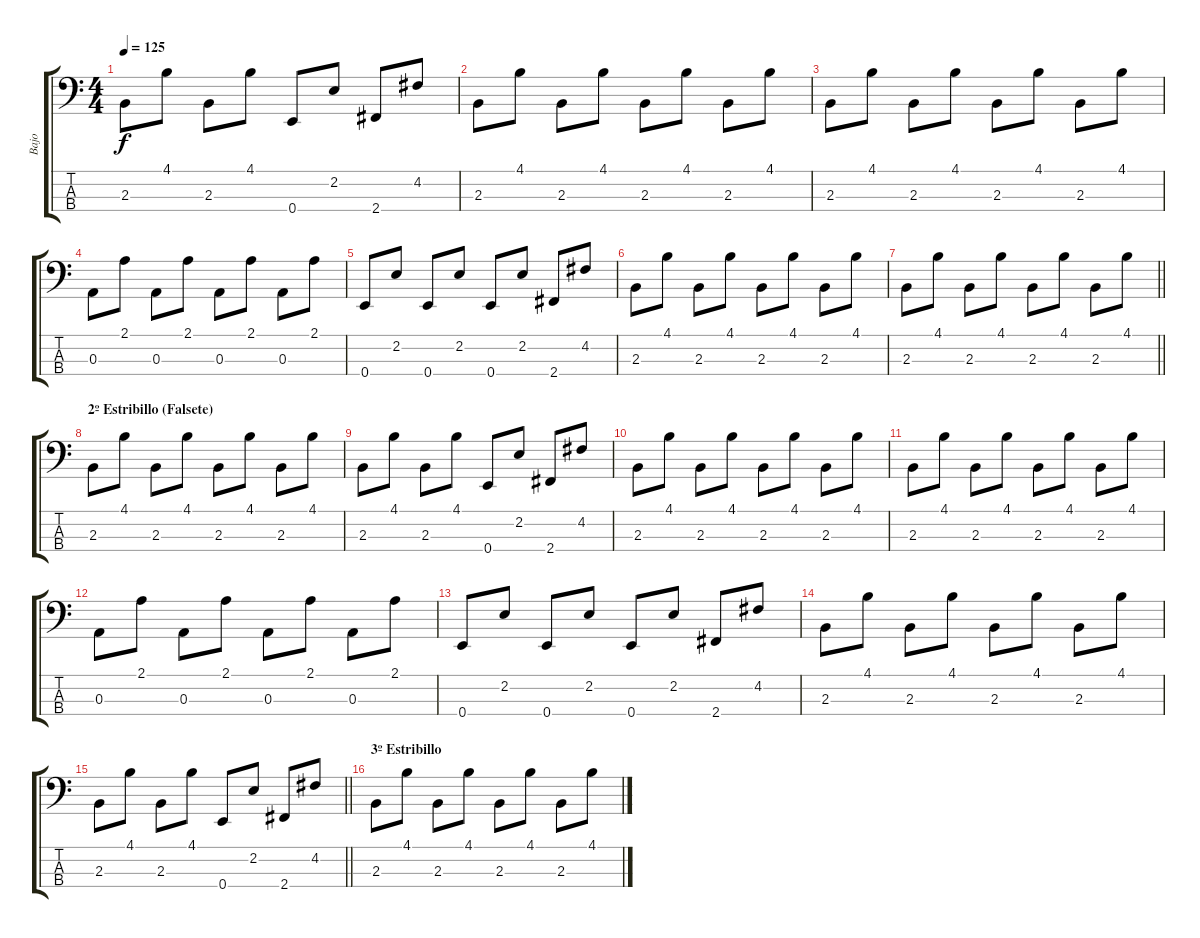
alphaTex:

\track ("Bajo" "Bajo") {instrument electricbassfinger}
\staff {score tabs}
\tuning (G2 D2 A1 E1) {hide}
\ts (4 4)
\tempo 125
\clef f4
\ks c
2.3.8{dy f} 4.1.8 2.3.8 4.1.8 0.4.8 2.2.8 2.4.8 4.2.8 |
2.3.8 4.1.8 2.3.8 4.1.8 2.3.8 4.1.8 2.3.8 4.1.8 |
2.3.8 4.1.8 2.3.8 4.1.8 2.3.8 4.1.8 2.3.8 4.1.8 |
0.3.8 2.1.8 0.3.8 2.1.8 0.3.8 2.1.8 0.3.8 2.1.8 |
0.4.8 2.2.8 0.4.8 2.2.8 0.4.8 2.2.8 2.4.8 4.2.8 |
2.3.8 4.1.8 2.3.8 4.1.8 2.3.8 4.1.8 2.3.8 4.1.8 |
\barLineRight lightlight
2.3.8 4.1.8 2.3.8 4.1.8 2.3.8 4.1.8 2.3.8 4.1.8 |
\section ("" "2º Estribillo (Falsete)")
2.3.8 4.1.8 2.3.8 4.1.8 2.3.8 4.1.8 2.3.8 4.1.8 |
2.3.8 4.1.8 2.3.8 4.1.8 0.4.8 2.2.8 2.4.8 4.2.8 |
2.3.8 4.1.8 2.3.8 4.1.8 2.3.8 4.1.8 2.3.8 4.1.8 |
2.3.8 4.1.8 2.3.8 4.1.8 2.3.8 4.1.8 2.3.8 4.1.8 |
0.3.8 2.1.8 0.3.8 2.1.8 0.3.8 2.1.8 0.3.8 2.1.8 |
0.4.8 2.2.8 0.4.8 2.2.8 0.4.8 2.2.8 2.4.8 4.2.8 |
2.3.8 4.1.8 2.3.8 4.1.8 2.3.8 4.1.8 2.3.8 4.1.8 |
\barLineRight lightlight
2.3.8 4.1.8 2.3.8 4.1.8 0.4.8 2.2.8 2.4.8 4.2.8 |
\section ("" "3º Estribillo")
2.3.8 4.1.8 2.3.8 4.1.8 2.3.8 4.1.8 2.3.8 4.1.8
